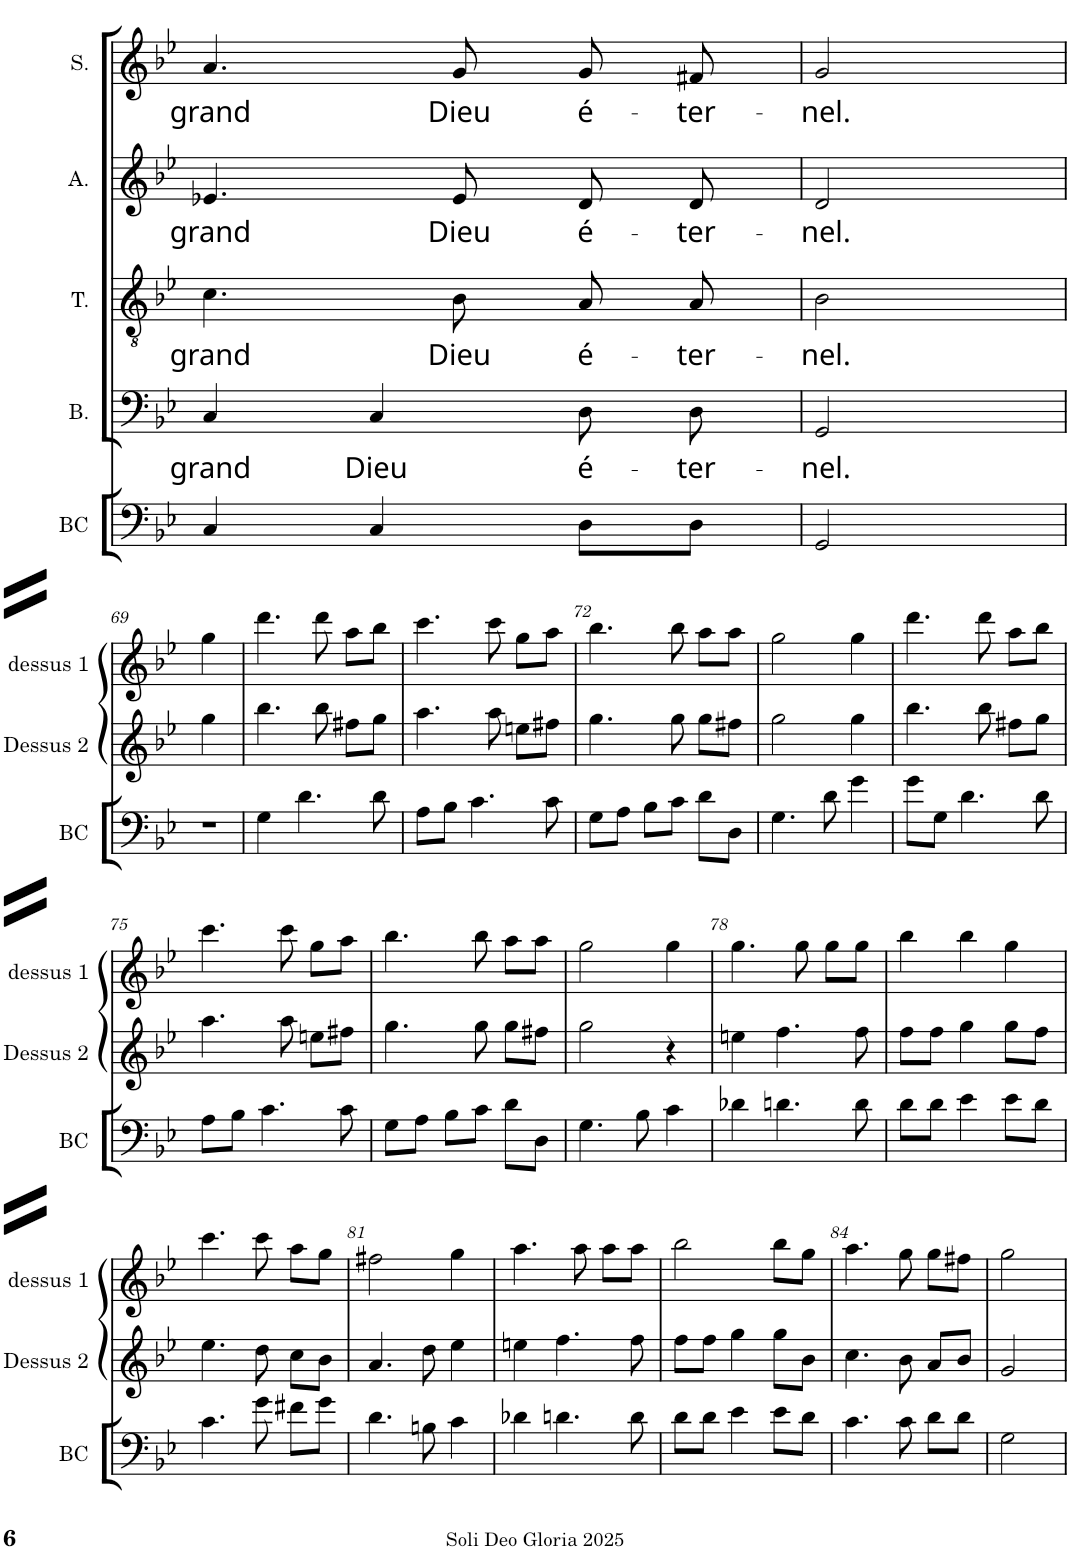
**kern	**kern	**kern	**kern	**text	**kern	**text	**kern	**text	**kern	**text
*part7	*part6	*part5	*part4	*part4	*part3	*part3	*part2	*part2	*part1	*part1
*staff7	*staff6	*staff5	*staff4	*staff4	*staff3	*staff3	*staff2	*staff2	*staff1	*staff1
*I"Basse Continue	*I"Deuxieme dessus	*I"Premier dessus	*I"Basse	*	*I"Ténor	*	*I"Alto	*	*I"Soprano	*
*I'BC	*I'Dessus 2	*I'dessus 1	*I'B.	*	*I'T.	*	*I'A.	*	*I'S.	*
!!LO:PB:g=z
*clefF4	*clefG2	*clefG2	*clefF4	*	*clefGv2	*	*clefG2	*	*clefG2	*
*k[b-e-]	*k[b-e-]	*k[b-e-]	*k[b-e-]	*	*k[b-e-]	*	*k[b-e-]	*	*k[b-e-]	*
*M3/4	*M3/4	*M3/4	*M3/4	*	*M3/4	*	*M3/4	*	*M3/4	*
=67	=67	=67	=67	=67	=67	=67	=67	=67	=67	=67
!	!	!	!	!LO:LY:b	!	!LO:LY:b	!	!LO:LY:b	!	!LO:LY:b
4C/	2.r	2.r	4C/	grand	4.c\	grand	4.e-X/	grand	4.a/	grand
!	!	!	!	!LO:LY:b	!	!	!	!	!	!
4C/	.	.	4C/	Dieu	.	.	.	.	.	.
!	!	!	!	!	!	!LO:LY:b	!	!LO:LY:b	!	!LO:LY:b
.	.	.	.	.	8B-\	Dieu	8e-/	Dieu	8g/	Dieu
!	!	!	!	!LO:LY:b	!	!LO:LY:b	!	!LO:LY:b	!	!LO:LY:b
8D\L	.	.	8D\L	é-	8A/L	é-	8d/L	é-	8g/L	é-
!	!	!	!	!LO:LY:b	!	!LO:LY:b	!	!LO:LY:b	!	!LO:LY:b
8D\J	.	.	8D\J	-ter-	8A/J	-ter-	8d/J	-ter-	8f#X/J	-ter-
=68	=68	=68	=68	=68	=68	=68	=68	=68	=68	=68
!	!	!	!	!LO:LY:b	!	!LO:LY:b	!	!LO:LY:b	!	!LO:LY:b
2GG/	2.r	2.r	2GG/	-nel.	2B-\	-nel.	2d/	-nel.	2g/	-nel.
4ryy	.	.	4ryy	.	4ryy	.	4ryy	.	4ryy	.
!!LO:LB:g=z
=69	=69	=69	=69	=69	=69	=69	=69	=69	=69	=69
2.r	4gg\	4gg\	2.r	.	2.r	.	2.r	.	2.r	.
.	2ryy	2ryy	.	.	.	.	.	.	.	.
=70	=70	=70	=70	=70	=70	=70	=70	=70	=70	=70
4G\	4.bb-\	4.ddd\	2.r	.	2.r	.	2.r	.	2.r	.
4.d\	.	.	.	.	.	.	.	.	.	.
.	8bb-\	8ddd\	.	.	.	.	.	.	.	.
.	8ff#X\L	8aa\L	.	.	.	.	.	.	.	.
8d\	8gg\J	8bb-\J	.	.	.	.	.	.	.	.
=71	=71	=71	=71	=71	=71	=71	=71	=71	=71	=71
8A\L	4.aa\	4.ccc\	2.r	.	2.r	.	2.r	.	2.r	.
8B-\J	.	.	.	.	.	.	.	.	.	.
4.c\	.	.	.	.	.	.	.	.	.	.
.	8aa\	8ccc\	.	.	.	.	.	.	.	.
.	8een\L	8gg\L	.	.	.	.	.	.	.	.
8c\	8ff#X\J	8aa\J	.	.	.	.	.	.	.	.
=72	=72	=72	=72	=72	=72	=72	=72	=72	=72	=72
8G\L	4.gg\	4.bb-\	2.r	.	2.r	.	2.r	.	2.r	.
8A\J	.	.	.	.	.	.	.	.	.	.
8B-\L	.	.	.	.	.	.	.	.	.	.
8c\J	8gg\	8bb-\	.	.	.	.	.	.	.	.
8d\L	8gg\L	8aa\L	.	.	.	.	.	.	.	.
8D\J	8ff#X\J	8aa\J	.	.	.	.	.	.	.	.
=73	=73	=73	=73	=73	=73	=73	=73	=73	=73	=73
4.G\	2gg\	2gg\	2.r	.	2.r	.	2.r	.	2.r	.
8d\	.	.	.	.	.	.	.	.	.	.
4g\	4gg\	4gg\	.	.	.	.	.	.	.	.
=74	=74	=74	=74	=74	=74	=74	=74	=74	=74	=74
8g\L	4.bb-\	4.ddd\	2.r	.	2.r	.	2.r	.	2.r	.
8G\J	.	.	.	.	.	.	.	.	.	.
4.d\	.	.	.	.	.	.	.	.	.	.
.	8bb-\	8ddd\	.	.	.	.	.	.	.	.
.	8ff#X\L	8aa\L	.	.	.	.	.	.	.	.
8d\	8gg\J	8bb-\J	.	.	.	.	.	.	.	.
!!LO:LB:g=z
=75	=75	=75	=75	=75	=75	=75	=75	=75	=75	=75
8A\L	4.aa\	4.ccc\	2.r	.	2.r	.	2.r	.	2.r	.
8B-\J	.	.	.	.	.	.	.	.	.	.
4.c\	.	.	.	.	.	.	.	.	.	.
.	8aa\	8ccc\	.	.	.	.	.	.	.	.
.	8een\L	8gg\L	.	.	.	.	.	.	.	.
8c\	8ff#X\J	8aa\J	.	.	.	.	.	.	.	.
=76	=76	=76	=76	=76	=76	=76	=76	=76	=76	=76
8G\L	4.gg\	4.bb-\	2.r	.	2.r	.	2.r	.	2.r	.
8A\J	.	.	.	.	.	.	.	.	.	.
8B-\L	.	.	.	.	.	.	.	.	.	.
8c\J	8gg\	8bb-\	.	.	.	.	.	.	.	.
8d\L	8gg\L	8aa\L	.	.	.	.	.	.	.	.
8D\J	8ff#X\J	8aa\J	.	.	.	.	.	.	.	.
=77	=77	=77	=77	=77	=77	=77	=77	=77	=77	=77
4.G\	2gg\	2gg\	2.r	.	2.r	.	2.r	.	2.r	.
8B-\	.	.	.	.	.	.	.	.	.	.
4c\	4r	4gg\	.	.	.	.	.	.	.	.
=78	=78	=78	=78	=78	=78	=78	=78	=78	=78	=78
4d-X\	4een\	4.gg\	2.r	.	2.r	.	2.r	.	2.r	.
4.dn\	4.ff\	.	.	.	.	.	.	.	.	.
.	.	8gg\	.	.	.	.	.	.	.	.
.	.	8gg\L	.	.	.	.	.	.	.	.
8d\	8ff\	8gg\J	.	.	.	.	.	.	.	.
=79	=79	=79	=79	=79	=79	=79	=79	=79	=79	=79
8d\L	8ff\L	4bb-\	2.r	.	2.r	.	2.r	.	2.r	.
8d\J	8ff\J	.	.	.	.	.	.	.	.	.
4e-\	4gg\	4bb-\	.	.	.	.	.	.	.	.
8e-\L	8gg\L	4gg\	.	.	.	.	.	.	.	.
8d\J	8ff\J	.	.	.	.	.	.	.	.	.
!!LO:LB:g=z
=80	=80	=80	=80	=80	=80	=80	=80	=80	=80	=80
4.c\	4.ee-\	4.ccc\	2.r	.	2.r	.	2.r	.	2.r	.
8g\	8dd\	8ccc\	.	.	.	.	.	.	.	.
8f#X\L	8cc\L	8aa\L	.	.	.	.	.	.	.	.
8g\J	8b-\J	8gg\J	.	.	.	.	.	.	.	.
=81	=81	=81	=81	=81	=81	=81	=81	=81	=81	=81
4.d\	4.a/	2ff#X\	2.r	.	2.r	.	2.r	.	2.r	.
8Bn\	8dd\	.	.	.	.	.	.	.	.	.
4c\	4ee-\	4gg\	.	.	.	.	.	.	.	.
=82	=82	=82	=82	=82	=82	=82	=82	=82	=82	=82
4d-X\	4een\	4.aa\	2.r	.	2.r	.	2.r	.	2.r	.
4.dn\	4.ff\	.	.	.	.	.	.	.	.	.
.	.	8aa\	.	.	.	.	.	.	.	.
.	.	8aa\L	.	.	.	.	.	.	.	.
8d\	8ff\	8aa\J	.	.	.	.	.	.	.	.
=83	=83	=83	=83	=83	=83	=83	=83	=83	=83	=83
8d\L	8ff\L	2bb-\	2.r	.	2.r	.	2.r	.	2.r	.
8d\J	8ff\J	.	.	.	.	.	.	.	.	.
4e-\	4gg\	.	.	.	.	.	.	.	.	.
8e-\L	8gg\L	8bb-\L	.	.	.	.	.	.	.	.
8d\J	8b-\J	8gg\J	.	.	.	.	.	.	.	.
=84	=84	=84	=84	=84	=84	=84	=84	=84	=84	=84
4.c\	4.cc\	4.aa\	2.r	.	2.r	.	2.r	.	2.r	.
8c\	8b-\	8gg\	.	.	.	.	.	.	.	.
8d\L	8a/L	8gg\L	.	.	.	.	.	.	.	.
8d\J	8b-/J	8ff#X\J	.	.	.	.	.	.	.	.
=85	=85	=85	=85	=85	=85	=85	=85	=85	=85	=85
2G\	2g/	2gg\	2.r	.	2.r	.	2.r	.	2.r	.
4ryy	4ryy	4ryy	.	.	.	.	.	.	.	.
=	=	=	=	=	=	=	=	=	=	=
*-	*-	*-	*-	*-	*-	*-	*-	*-	*-	*-
